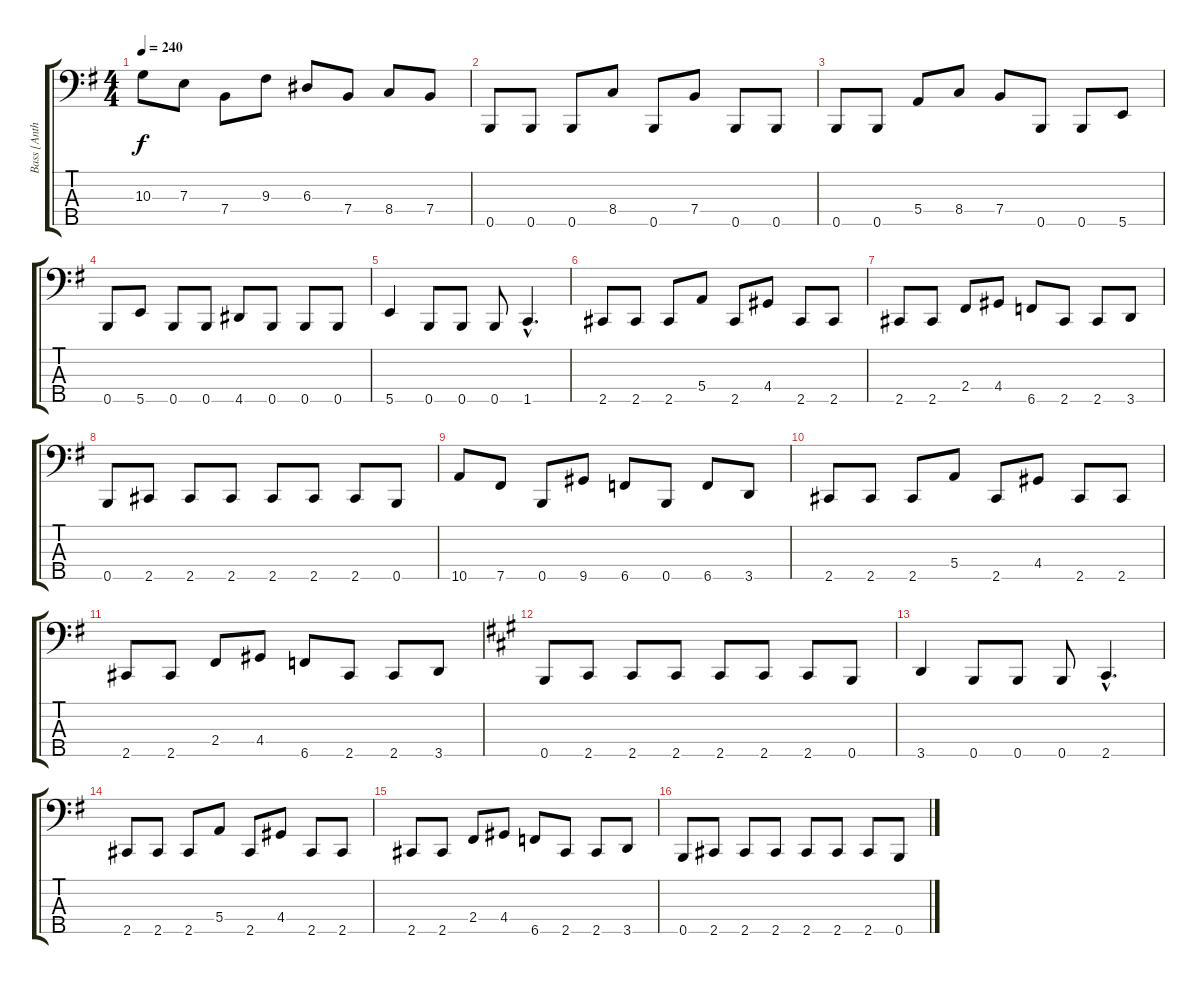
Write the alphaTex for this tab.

\track ("Bass [Anthony Ridout]" "Bass [Anth") {instrument electricbasspick}
\staff {score tabs}
\tuning (G2 D2 A1 E1 B0) {hide}
\ts (4 4)
\tempo 240
\clef f4
\ks eminor
10.3.8{dy f} 7.3.8 7.4.8 9.3.8 6.3.8 7.4.8 8.4.8 7.4.8 |
0.5.8 0.5.8 0.5.8 8.4.8 0.5.8 7.4.8 0.5.8 0.5.8 |
0.5.8 0.5.8 5.4.8 8.4.8 7.4.8 0.5.8 0.5.8 5.5.8 |
0.5.8 5.5.8 0.5.8 0.5.8 4.5.8 0.5.8 0.5.8 0.5.8 |
5.5.4 0.5.8 0.5.8 0.5.8 1.5{hac}.4{d} |
2.5.8 2.5.8 2.5.8 5.4.8 2.5.8 4.4.8 2.5.8 2.5.8 |
2.5.8 2.5.8 2.4.8 4.4.8 6.5.8 2.5.8 2.5.8 3.5.8 |
0.5.8 2.5.8 2.5.8 2.5.8 2.5.8 2.5.8 2.5.8 0.5.8 |
10.5.8 7.5.8 0.5.8 9.5.8 6.5.8 0.5.8 6.5.8 3.5.8 |
2.5.8 2.5.8 2.5.8 5.4.8 2.5.8 4.4.8 2.5.8 2.5.8 |
2.5.8 2.5.8 2.4.8 4.4.8 6.5.8 2.5.8 2.5.8 3.5.8 |
\ks f#minor
0.5.8 2.5.8 2.5.8 2.5.8 2.5.8 2.5.8 2.5.8 0.5.8 |
3.5.4 0.5.8 0.5.8 0.5.8 2.5{hac}.4{d} |
\ks eminor
2.5.8 2.5.8 2.5.8 5.4.8 2.5.8 4.4.8 2.5.8 2.5.8 |
2.5.8 2.5.8 2.4.8 4.4.8 6.5.8 2.5.8 2.5.8 3.5.8 |
0.5.8 2.5.8 2.5.8 2.5.8 2.5.8 2.5.8 2.5.8 0.5.8
